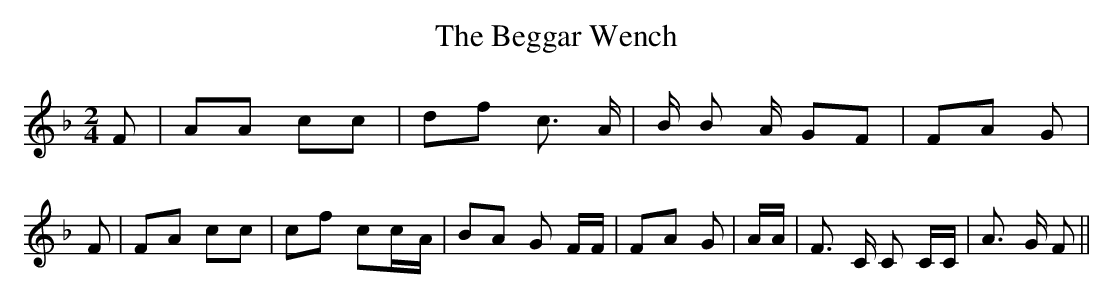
X:1
T:The Beggar Wench
M:2/4
L:1/8
K:F
 F| AA cc| df c3/2 A/2| B/2 B A/2 GF| FA G| F| FA cc| cf cc/2-A/2|\
 BA G F/2F/2| FA G| A/2A/2| F3/2 C/2 C C/2C/2| A3/2 G/2 F||
